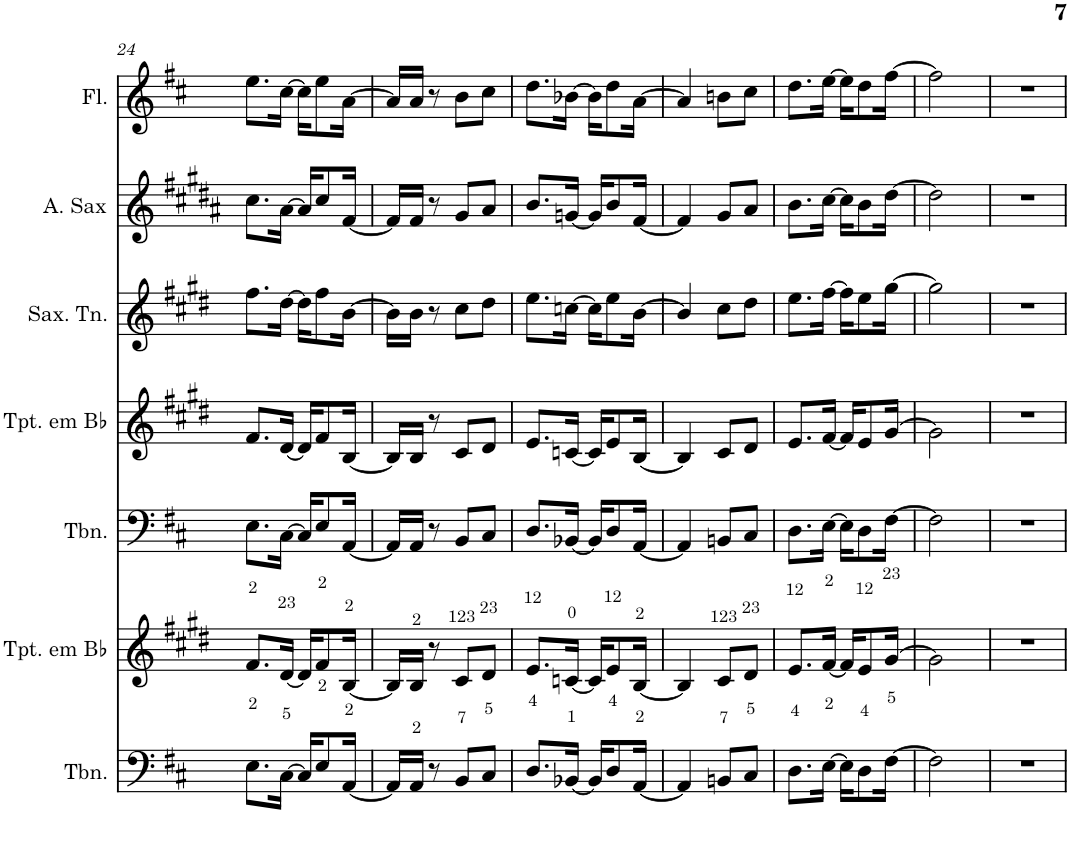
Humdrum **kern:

**kern	**kern	**kern	**kern	**kern	**kern	**kern
*part7	*part6	*part5	*part4	*part3	*part2	*part1
*staff7	*staff6	*staff5	*staff4	*staff3	*staff2	*staff1
*I"Trombone	*I"Trompete em Bb	*I"Trombone	*I"Trompete em Bb	*I"Saxofone Tenor	*I"Saxofone Alto	*I"Flauta Transversal
*I'Tbn.	*I'Tpt. em Bb	*I'Tbn.	*I'Tpt. em Bb	*I'Sax. Tn.	*	*I'Fl.
!!LO:PB:g=z
*clefF4	*clefG2	*clefF4	*clefG2	*clefG2	*clefG2	*clefG2
*	*Trd1c2	*	*Trd1c2	*Trd8c14	*Trd5c9	*
*k[f#c#]	*k[f#c#g#d#]	*k[f#c#]	*k[f#c#g#d#]	*k[f#c#g#d#]	*k[f#c#g#d#a#]	*k[f#c#]
*D:	*E:	*D:	*E:	*E:	*B:	*D:
*M2/4	*M2/4	*M2/4	*M2/4	*M2/4	*M2/4	*M2/4
=24	=24	=24	=24	=24	=24	=24
8.E\L	8.f#/L	8.E\L	8.f#/L	8.ff#\L	8.cc#\L	8.ee\L
[16C#\Jk	[16d#/Jk	[16C#\Jk	[16d#/Jk	[16dd#\Jk	[16a#\Jk	[16cc#\Jk
16C#/KL]	16d#/KL]	16C#/KL]	16d#/KL]	16dd#\KL]	16a#/KL]	16cc#\KL]
8E/	8f#/	8E/	8f#/	8ff#\	8cc#/	8ee\
[16AA/Jk	[16B/Jk	[16AA/Jk	[16B/Jk	[16b\Jk	[16f#/Jk	[16a\Jk
=25	=25	=25	=25	=25	=25	=25
16AA/LL]	16B/LL]	16AA/LL]	16B/LL]	16b\LL]	16f#/LL]	16a/LL]
16AA/JJ	16B/JJ	16AA/JJ	16B/JJ	16b\JJ	16f#/JJ	16a/JJ
8r	8r	8r	8r	8r	8r	8r
8BB/L	8c#/L	8BB/L	8c#/L	8cc#\L	8g#/L	8b\L
8C#/J	8d#/J	8C#/J	8d#/J	8dd#\J	8a#/J	8cc#\J
=26	=26	=26	=26	=26	=26	=26
8.D/L	8.e/L	8.D/L	8.e/L	8.ee\L	8.b/L	8.dd\L
[16BB-X/Jk	[16cn/Jk	[16BB-X/Jk	[16cn/Jk	[16ccn\Jk	[16gn/Jk	[16b-X\Jk
16BB-/KL]	16c/KL]	16BB-/KL]	16c/KL]	16cc\KL]	16g/KL]	16b-\KL]
8D/	8e/	8D/	8e/	8ee\	8b/	8dd\
[16AA/Jk	[16B/Jk	[16AA/Jk	[16B/Jk	[16b\Jk	[16f#/Jk	[16a\Jk
=27	=27	=27	=27	=27	=27	=27
4AA/]	4B/]	4AA/]	4B/]	4b/]	4f#/]	4a/]
8BBn/L	8c#/L	8BBn/L	8c#/L	8cc#\L	8g#/L	8bn\L
8C#/J	8d#/J	8C#/J	8d#/J	8dd#\J	8a#/J	8cc#\J
=28	=28	=28	=28	=28	=28	=28
8.D\L	8.e/L	8.D\L	8.e/L	8.ee\L	8.b\L	8.dd\L
[16E\Jk	[16f#/Jk	[16E\Jk	[16f#/Jk	[16ff#\Jk	[16cc#\Jk	[16ee\Jk
16E\KL]	16f#/KL]	16E\KL]	16f#/KL]	16ff#\KL]	16cc#\KL]	16ee\KL]
8D\	8e/	8D\	8e/	8ee\	8b\	8dd\
[16F#\Jk	[16g#/Jk	[16F#\Jk	[16g#/Jk	[16gg#\Jk	[16dd#\Jk	[16ff#\Jk
=29	=29	=29	=29	=29	=29	=29
2F#\]	2g#\]	2F#\]	2g#\]	2gg#\]	2dd#\]	2ff#\]
=30	=30	=30	=30	=30	=30	=30
2r	2r	2r	2r	2r	2r	2r
=	=	=	=	=	=	=
*-	*-	*-	*-	*-	*-	*-
